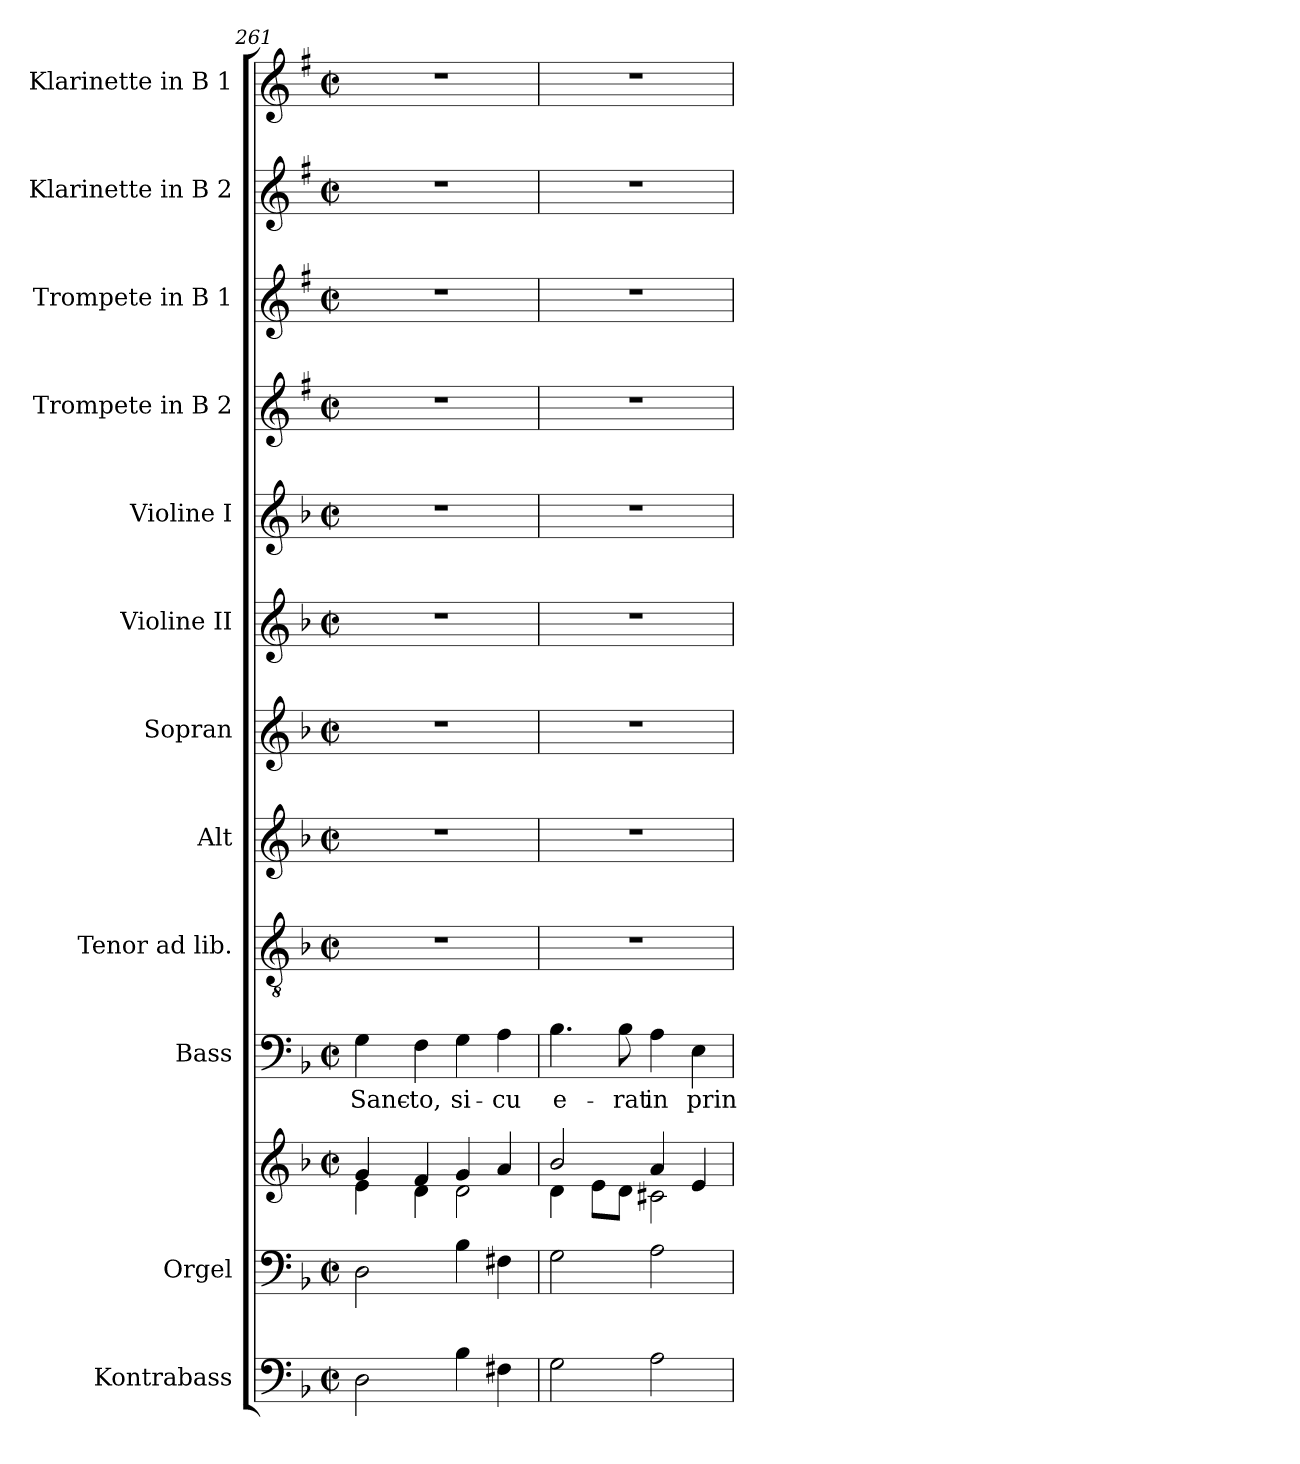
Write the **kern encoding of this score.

**kern	**kern	**kern	**kern	**text	**kern	**kern	**kern	**kern	**kern	**kern	**kern	**kern	**kern
*part12	*part11	*part11	*part10	*part10	*part9	*part8	*part7	*part6	*part5	*part4	*part3	*part2	*part1
*staff13	*staff12	*staff11	*staff10	*staff10	*staff9	*staff8	*staff7	*staff6	*staff5	*staff4	*staff3	*staff2	*staff1
*I"Kontrabass	*I"Orgel	*	*I"Bass	*	*I"Tenor ad lib.	*I"Alt	*I"Sopran	*I"Violine II	*I"Violine I	*I"Trompete in B 2	*I"Trompete in B 1	*I"Klarinette in B 2	*I"Klarinette in B 1
*I'Kb.	*I'Org.	*	*I'B	*	*I'T	*I'A	*I'S	*I'Vl. II	*I'Vl. I	*	*	*	*
*clefF4	*clefF4	*clefG2	*clefF4	*	*clefGv2	*clefG2	*clefG2	*clefG2	*clefG2	*clefG2	*clefG2	*clefG2	*clefG2
*ITrd7c12	*	*	*	*	*	*	*	*	*	*ITrd1c2	*ITrd1c2	*ITrd1c2	*ITrd1c2
*k[b-]	*k[b-]	*k[b-]	*k[b-]	*	*k[b-]	*k[b-]	*k[b-]	*k[b-]	*k[b-]	*k[b-]	*k[b-]	*k[b-]	*k[b-]
*F:	*F:	*F:	*F:	*	*F:	*F:	*F:	*F:	*F:	*F:	*F:	*F:	*F:
*M2/2	*M2/2	*M2/2	*M2/2	*	*M2/2	*M2/2	*M2/2	*M2/2	*M2/2	*M2/2	*M2/2	*M2/2	*M2/2
*met(c|)	*met(c|)	*met(c|)	*met(c|)	*	*met(c|)	*met(c|)	*met(c|)	*met(c|)	*met(c|)	*met(c|)	*met(c|)	*met(c|)	*met(c|)
=261	=261	=261	=261	=261	=261	=261	=261	=261	=261	=261	=261	=261	=261
*	*	*^	*	*	*	*	*	*	*	*	*	*	*
!	!	!	!	!	!LO:LY:b	!	!	!	!	!	!	!	!	!
2DD\	2D\	4g/	4e\	4G\	Sanc-	1r	1r	1r	1r	1r	1r	1r	1r	1r
!	!	!	!	!	!LO:LY:b	!	!	!	!	!	!	!	!	!
.	.	4f/	4d\	4F\	-to,	.	.	.	.	.	.	.	.	.
!	!	!	!	!	!LO:LY:b	!	!	!	!	!	!	!	!	!
4BB-\	4B-\	4g/	2d\	4G\	si-	.	.	.	.	.	.	.	.	.
!	!	!	!	!	!LO:LY:b	!	!	!	!	!	!	!	!	!
4FF#X\	4F#X\	4a/	.	4A\	-cu	.	.	.	.	.	.	.	.	.
=262	=262	=262	=262	=262	=262	=262	=262	=262	=262	=262	=262	=262	=262	=262
!	!	!	!	!	!LO:LY:b	!	!	!	!	!	!	!	!	!
2GG\	2G\	2b-/	4d\	4.B-\	e-	1r	1r	1r	1r	1r	1r	1r	1r	1r
.	.	.	8e\L	.	.	.	.	.	.	.	.	.	.	.
!	!	!	!	!	!LO:LY:b	!	!	!	!	!	!	!	!	!
.	.	.	8d\J	8B-\	-rat	.	.	.	.	.	.	.	.	.
!	!	!	!	!	!LO:LY:b	!	!	!	!	!	!	!	!	!
2AA\	2A\	4a/	2c#X\	4A\	in	.	.	.	.	.	.	.	.	.
!	!	!	!	!	!LO:LY:b	!	!	!	!	!	!	!	!	!
.	.	4e/	.	4E\	prin-	.	.	.	.	.	.	.	.	.
*	*	*v	*v	*	*	*	*	*	*	*	*	*	*	*
=	=	=	=	=	=	=	=	=	=	=	=	=	=
*-	*-	*-	*-	*-	*-	*-	*-	*-	*-	*-	*-	*-	*-
